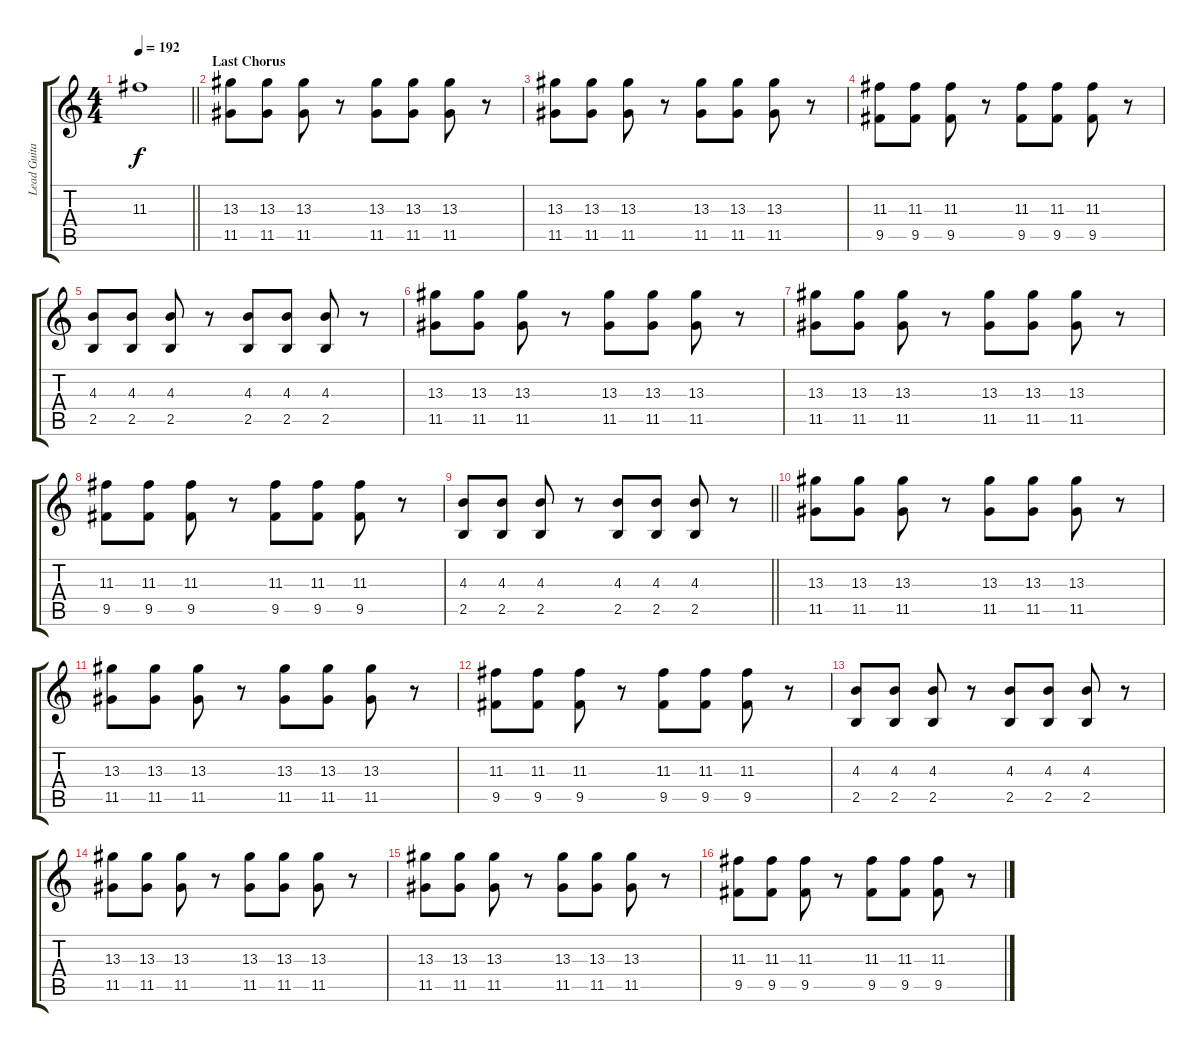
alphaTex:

\track ("Lead Guitar" "Lead Guita") {instrument overdrivenguitar}
\staff {score tabs}
\tuning (E4 B3 G3 D3 A2 E2) {hide}
\ts (4 4)
\tempo 192
\clef g2
\barLineRight lightlight
\ks c
11.3{t}.1{dy f} |
\section ("" "Last Chorus")
(13.3 11.5).8 (13.3 11.5).8 (13.3 11.5).8 r.8 (13.3 11.5).8 (13.3 11.5).8 (13.3 11.5).8 r.8 |
(13.3 11.5).8 (13.3 11.5).8 (13.3 11.5).8 r.8 (13.3 11.5).8 (13.3 11.5).8 (13.3 11.5).8 r.8 |
(11.3 9.5).8 (11.3 9.5).8 (11.3 9.5).8 r.8 (11.3 9.5).8 (11.3 9.5).8 (11.3 9.5).8 r.8 |
(4.3 2.5).8 (4.3 2.5).8 (4.3 2.5).8 r.8 (4.3 2.5).8 (4.3 2.5).8 (4.3 2.5).8 r.8 |
(13.3 11.5).8 (13.3 11.5).8 (13.3 11.5).8 r.8 (13.3 11.5).8 (13.3 11.5).8 (13.3 11.5).8 r.8 |
(13.3 11.5).8 (13.3 11.5).8 (13.3 11.5).8 r.8 (13.3 11.5).8 (13.3 11.5).8 (13.3 11.5).8 r.8 |
(11.3 9.5).8 (11.3 9.5).8 (11.3 9.5).8 r.8 (11.3 9.5).8 (11.3 9.5).8 (11.3 9.5).8 r.8 |
\barLineRight lightlight
(4.3 2.5).8 (4.3 2.5).8 (4.3 2.5).8 r.8 (4.3 2.5).8 (4.3 2.5).8 (4.3 2.5).8 r.8 |
\section ("" "")
(13.3 11.5).8 (13.3 11.5).8 (13.3 11.5).8 r.8 (13.3 11.5).8 (13.3 11.5).8 (13.3 11.5).8 r.8 |
(13.3 11.5).8 (13.3 11.5).8 (13.3 11.5).8 r.8 (13.3 11.5).8 (13.3 11.5).8 (13.3 11.5).8 r.8 |
(11.3 9.5).8 (11.3 9.5).8 (11.3 9.5).8 r.8 (11.3 9.5).8 (11.3 9.5).8 (11.3 9.5).8 r.8 |
(4.3 2.5).8 (4.3 2.5).8 (4.3 2.5).8 r.8 (4.3 2.5).8 (4.3 2.5).8 (4.3 2.5).8 r.8 |
(13.3 11.5).8 (13.3 11.5).8 (13.3 11.5).8 r.8 (13.3 11.5).8 (13.3 11.5).8 (13.3 11.5).8 r.8 |
(13.3 11.5).8 (13.3 11.5).8 (13.3 11.5).8 r.8 (13.3 11.5).8 (13.3 11.5).8 (13.3 11.5).8 r.8 |
(11.3 9.5).8 (11.3 9.5).8 (11.3 9.5).8 r.8 (11.3 9.5).8 (11.3 9.5).8 (11.3 9.5).8 r.8
